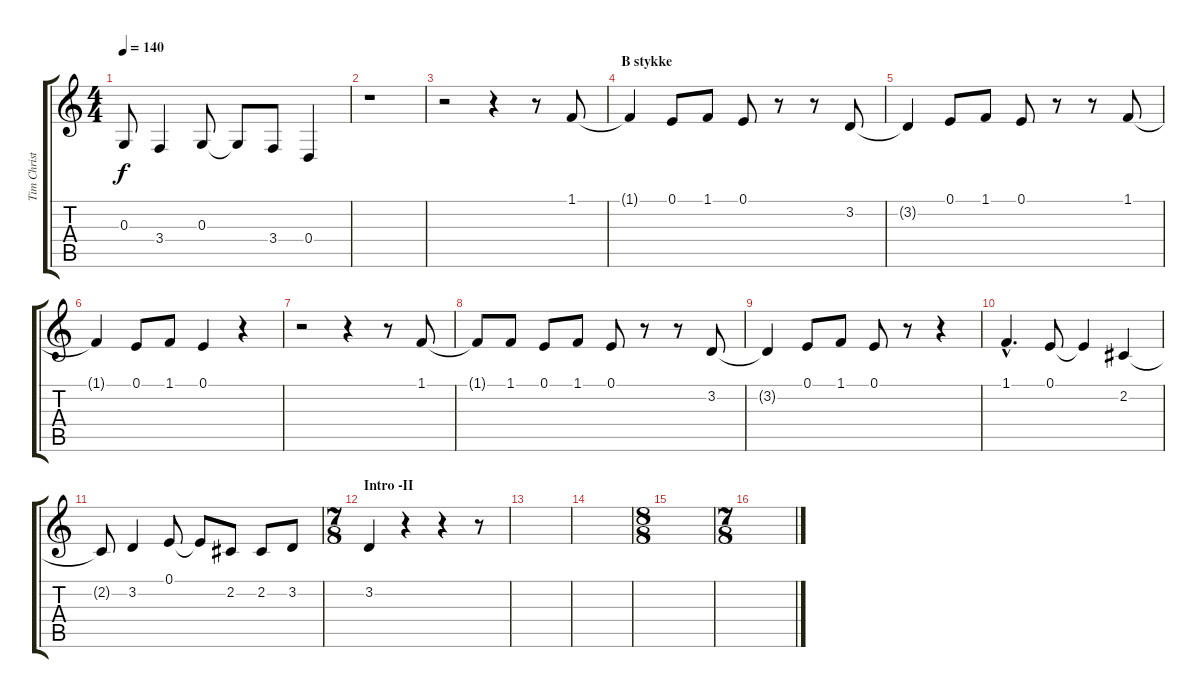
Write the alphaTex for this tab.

\track ("Tim Christensen (Vocal)" "Tim Christ") {instrument violin}
\staff {score tabs}
\tuning (E4 B3 G3 D3 A2 E2) {hide}
\ts (4 4)
\tempo 140
\clef g2
\ks c
0.3{t}.8{dy f} 3.4.4 0.3.8 0.3{t}.8 3.4.8 0.4.4 |
r.1 |
r.2 r.4 r.8 1.1.8 |
\section ("" "B stykke")
1.1{t}.4 0.1.8 1.1.8 0.1.8 r.8 r.8 3.2.8 |
3.2{t}.4 0.1.8 1.1.8 0.1.8 r.8 r.8 1.1.8 |
1.1{t}.4 0.1.8 1.1.8 0.1.4 r.4 |
r.2 r.4 r.8 1.1.8 |
1.1{t}.8 1.1.8 0.1.8 1.1.8 0.1.8 r.8 r.8 3.2.8 |
3.2{t}.4 0.1.8 1.1.8 0.1.8 r.8 r.4 |
1.1{hac}.4{d} 0.1.8 0.1{t}.4 2.2.4 |
2.2{t}.8 3.2.4 0.1.8 0.1{t}.8 2.2.8 2.2.8 3.2.8 |
\ts (7 8)
\section ("" "Intro -II")
3.2.4 r.4 r.4 r.8 |
|
|
\ts (8 8)
|
\ts (7 8)
